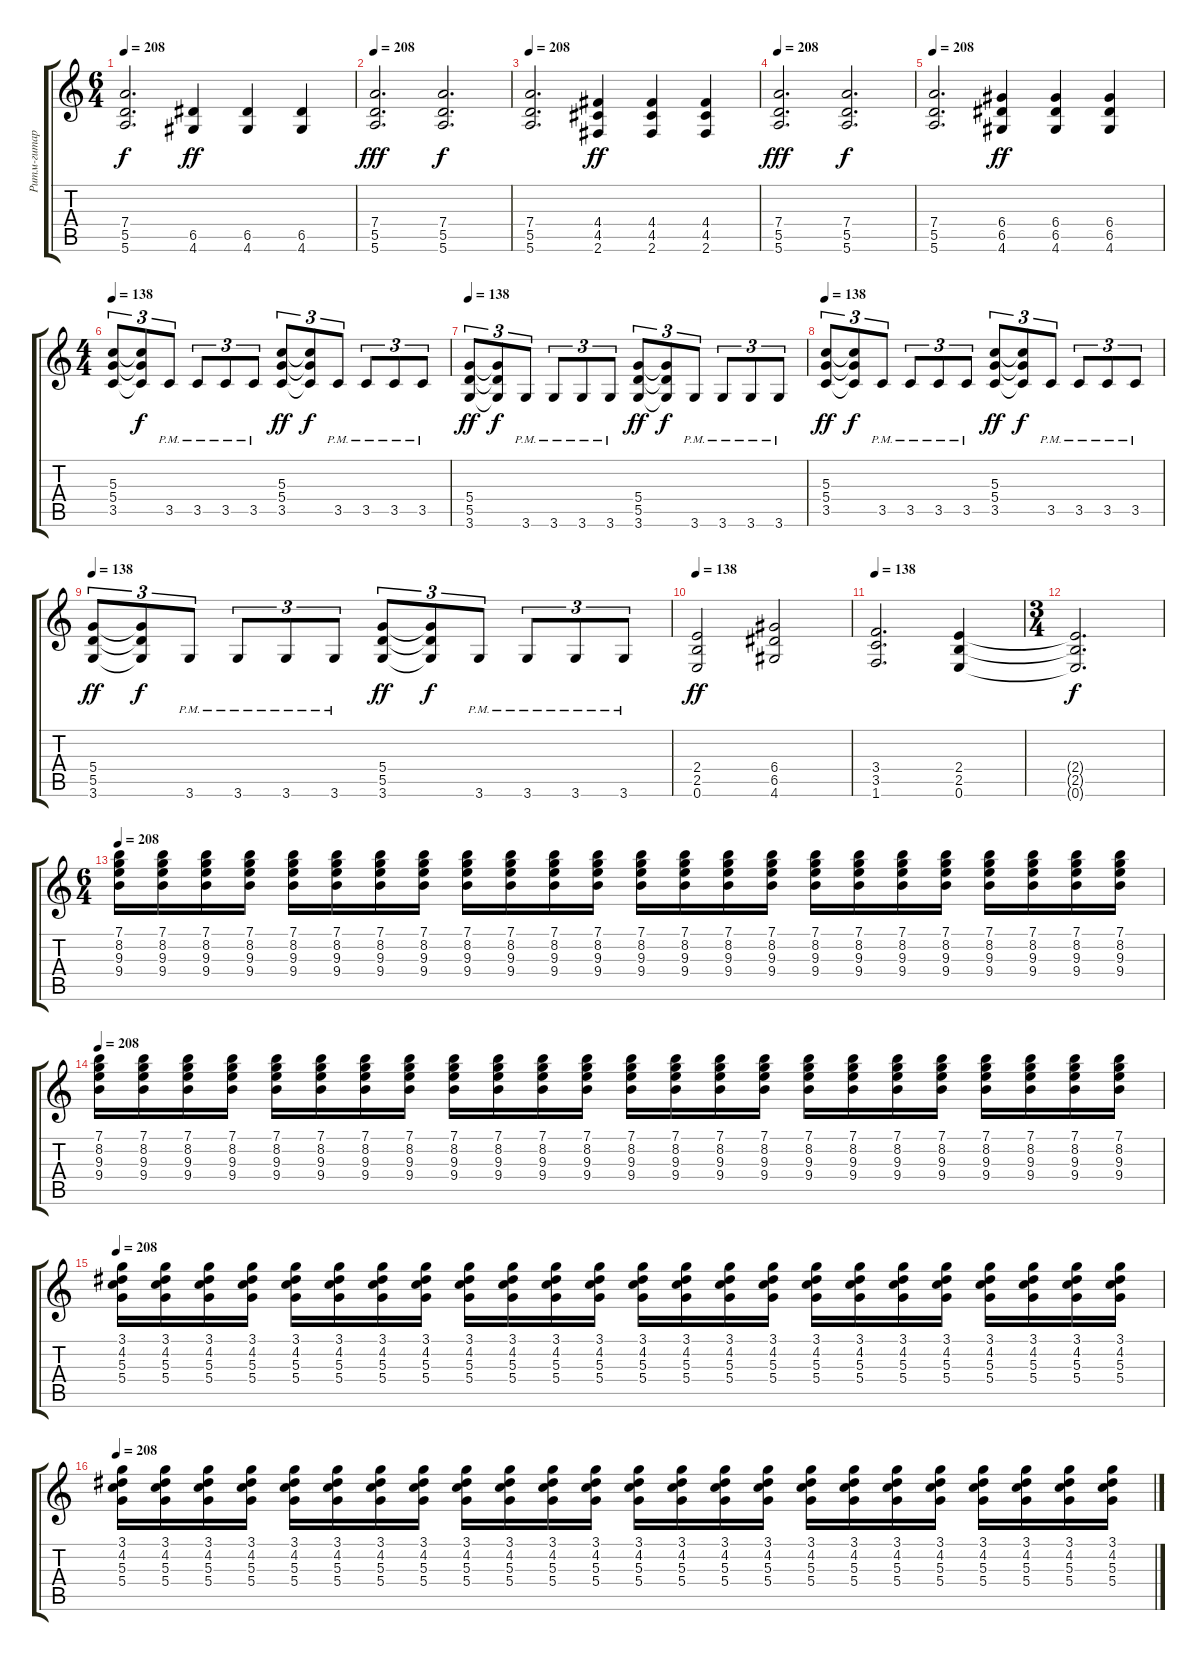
\track ("Ритм-гитара (Силеноз)" "Ритм-гитар") {instrument distortionguitar}
\staff {score tabs}
\tuning (E4 B3 G3 D3 A2 E2) {hide}
\ts (6 4)
\tempo 208
\clef g2
\ks c
(7.4 5.5 5.6).2{d dy f} (6.5 4.6).4{dy ff} (6.5 4.6).4 (6.5 4.6).4 |
\tempo 208
(7.4 5.5 5.6).2{d dy fff} (7.4 5.5 5.6).2{d dy f} |
\tempo 208
(7.4 5.5 5.6).2{d} (4.4 4.5 2.6).4{dy ff} (4.4 4.5 2.6).4 (4.4 4.5 2.6).4 |
\tempo 208
(7.4 5.5 5.6).2{d dy fff} (7.4 5.5 5.6).2{d dy f} |
\tempo 208
(7.4 5.5 5.6).2{d} (6.4 6.5 4.6).4{dy ff} (6.4 6.5 4.6).4 (6.4 6.5 4.6).4 |
\ts (4 4)
\tempo 138
(5.3 5.4 3.5).8{tu (3 2)} (5.3{t} 5.4{t} 3.5{t}).8{tu (3 2) dy f} 3.5{pm}.8{tu (3 2)} 3.5{pm}.8{tu (3 2)} 3.5{pm}.8{tu (3 2)} 3.5{pm}.8{tu (3 2)} (5.3 5.4 3.5).8{tu (3 2) dy ff} (5.3{t} 5.4{t} 3.5{t}).8{tu (3 2) dy f} 3.5{pm}.8{tu (3 2)} 3.5{pm}.8{tu (3 2)} 3.5{pm}.8{tu (3 2)} 3.5{pm}.8{tu (3 2)} |
\tempo 138
(5.4 5.5 3.6).8{tu (3 2) dy ff} (5.4{t} 5.5{t} 3.6{t}).8{tu (3 2) dy f} 3.6{pm}.8{tu (3 2)} 3.6{pm}.8{tu (3 2)} 3.6{pm}.8{tu (3 2)} 3.6{pm}.8{tu (3 2)} (5.4 5.5 3.6).8{tu (3 2) dy ff} (5.4{t} 5.5{t} 3.6{t}).8{tu (3 2) dy f} 3.6{pm}.8{tu (3 2)} 3.6{pm}.8{tu (3 2)} 3.6{pm}.8{tu (3 2)} 3.6{pm}.8{tu (3 2)} |
\tempo 138
(5.3 5.4 3.5).8{tu (3 2) dy ff} (5.3{t} 5.4{t} 3.5{t}).8{tu (3 2) dy f} 3.5{pm}.8{tu (3 2)} 3.5{pm}.8{tu (3 2)} 3.5{pm}.8{tu (3 2)} 3.5{pm}.8{tu (3 2)} (5.3 5.4 3.5).8{tu (3 2) dy ff} (5.3{t} 5.4{t} 3.5{t}).8{tu (3 2) dy f} 3.5{pm}.8{tu (3 2)} 3.5{pm}.8{tu (3 2)} 3.5{pm}.8{tu (3 2)} 3.5{pm}.8{tu (3 2)} |
\tempo 138
(5.4 5.5 3.6).8{tu (3 2) dy ff} (5.4{t} 5.5{t} 3.6{t}).8{tu (3 2) dy f} 3.6{pm}.8{tu (3 2)} 3.6{pm}.8{tu (3 2)} 3.6{pm}.8{tu (3 2)} 3.6{pm}.8{tu (3 2)} (5.4 5.5 3.6).8{tu (3 2) dy ff} (5.4{t} 5.5{t} 3.6{t}).8{tu (3 2) dy f} 3.6{pm}.8{tu (3 2)} 3.6{pm}.8{tu (3 2)} 3.6{pm}.8{tu (3 2)} 3.6{pm}.8{tu (3 2)} |
\tempo 138
(2.4 2.5 0.6).2{dy ff} (6.4 6.5 4.6).2 |
\tempo 138
(3.4 3.5 1.6).2{d} (2.4 2.5 0.6).4 |
\ts (3 4)
(2.4{t} 2.5{t} 0.6{t}).2{d dy f} |
\ts (6 4)
\tempo 208
(7.1 8.2 9.3 9.4).16 (7.1 8.2 9.3 9.4).16 (7.1 8.2 9.3 9.4).16 (7.1 8.2 9.3 9.4).16 (7.1 8.2 9.3 9.4).16 (7.1 8.2 9.3 9.4).16 (7.1 8.2 9.3 9.4).16 (7.1 8.2 9.3 9.4).16 (7.1 8.2 9.3 9.4).16 (7.1 8.2 9.3 9.4).16 (7.1 8.2 9.3 9.4).16 (7.1 8.2 9.3 9.4).16 (7.1 8.2 9.3 9.4).16 (7.1 8.2 9.3 9.4).16 (7.1 8.2 9.3 9.4).16 (7.1 8.2 9.3 9.4).16 (7.1 8.2 9.3 9.4).16 (7.1 8.2 9.3 9.4).16 (7.1 8.2 9.3 9.4).16 (7.1 8.2 9.3 9.4).16 (7.1 8.2 9.3 9.4).16 (7.1 8.2 9.3 9.4).16 (7.1 8.2 9.3 9.4).16 (7.1 8.2 9.3 9.4).16 |
\tempo 208
(7.1 8.2 9.3 9.4).16 (7.1 8.2 9.3 9.4).16 (7.1 8.2 9.3 9.4).16 (7.1 8.2 9.3 9.4).16 (7.1 8.2 9.3 9.4).16 (7.1 8.2 9.3 9.4).16 (7.1 8.2 9.3 9.4).16 (7.1 8.2 9.3 9.4).16 (7.1 8.2 9.3 9.4).16 (7.1 8.2 9.3 9.4).16 (7.1 8.2 9.3 9.4).16 (7.1 8.2 9.3 9.4).16 (7.1 8.2 9.3 9.4).16 (7.1 8.2 9.3 9.4).16 (7.1 8.2 9.3 9.4).16 (7.1 8.2 9.3 9.4).16 (7.1 8.2 9.3 9.4).16 (7.1 8.2 9.3 9.4).16 (7.1 8.2 9.3 9.4).16 (7.1 8.2 9.3 9.4).16 (7.1 8.2 9.3 9.4).16 (7.1 8.2 9.3 9.4).16 (7.1 8.2 9.3 9.4).16 (7.1 8.2 9.3 9.4).16 |
\tempo 208
(3.1 4.2 5.3 5.4).16 (3.1 4.2 5.3 5.4).16 (3.1 4.2 5.3 5.4).16 (3.1 4.2 5.3 5.4).16 (3.1 4.2 5.3 5.4).16 (3.1 4.2 5.3 5.4).16 (3.1 4.2 5.3 5.4).16 (3.1 4.2 5.3 5.4).16 (3.1 4.2 5.3 5.4).16 (3.1 4.2 5.3 5.4).16 (3.1 4.2 5.3 5.4).16 (3.1 4.2 5.3 5.4).16 (3.1 4.2 5.3 5.4).16 (3.1 4.2 5.3 5.4).16 (3.1 4.2 5.3 5.4).16 (3.1 4.2 5.3 5.4).16 (3.1 4.2 5.3 5.4).16 (3.1 4.2 5.3 5.4).16 (3.1 4.2 5.3 5.4).16 (3.1 4.2 5.3 5.4).16 (3.1 4.2 5.3 5.4).16 (3.1 4.2 5.3 5.4).16 (3.1 4.2 5.3 5.4).16 (3.1 4.2 5.3 5.4).16 |
\tempo 208
(3.1 4.2 5.3 5.4).16 (3.1 4.2 5.3 5.4).16 (3.1 4.2 5.3 5.4).16 (3.1 4.2 5.3 5.4).16 (3.1 4.2 5.3 5.4).16 (3.1 4.2 5.3 5.4).16 (3.1 4.2 5.3 5.4).16 (3.1 4.2 5.3 5.4).16 (3.1 4.2 5.3 5.4).16 (3.1 4.2 5.3 5.4).16 (3.1 4.2 5.3 5.4).16 (3.1 4.2 5.3 5.4).16 (3.1 4.2 5.3 5.4).16 (3.1 4.2 5.3 5.4).16 (3.1 4.2 5.3 5.4).16 (3.1 4.2 5.3 5.4).16 (3.1 4.2 5.3 5.4).16 (3.1 4.2 5.3 5.4).16 (3.1 4.2 5.3 5.4).16 (3.1 4.2 5.3 5.4).16 (3.1 4.2 5.3 5.4).16 (3.1 4.2 5.3 5.4).16 (3.1 4.2 5.3 5.4).16 (3.1 4.2 5.3 5.4).16
